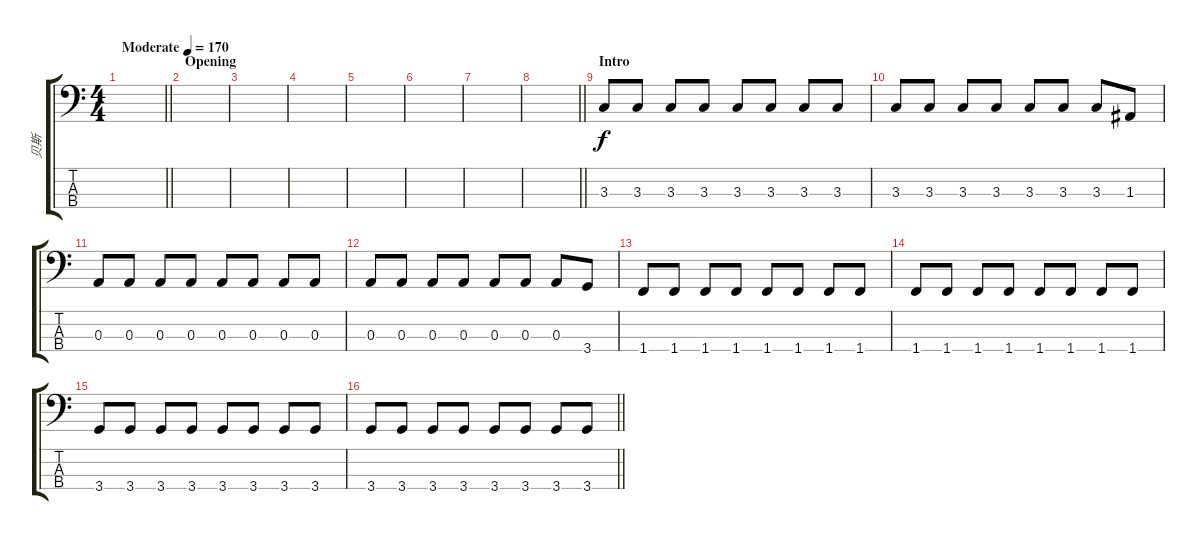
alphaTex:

\track ("贝斯" "贝斯") {instrument electricbassfinger}
\staff {score tabs}
\tuning (G2 D2 A1 E1) {hide}
\ts (4 4)
\tempo (170 "Moderate")
\clef f4
\barLineRight lightlight
\ks c
|
\section ("" "Opening")
|
|
|
|
|
|
\barLineRight lightlight
|
\section ("" "Intro")
3.3.8 3.3.8 3.3.8 3.3.8 3.3.8 3.3.8 3.3.8 3.3.8 |
3.3.8 3.3.8 3.3.8 3.3.8 3.3.8 3.3.8 3.3.8 1.3.8 |
0.3.8 0.3.8 0.3.8 0.3.8 0.3.8 0.3.8 0.3.8 0.3.8 |
0.3.8 0.3.8 0.3.8 0.3.8 0.3.8 0.3.8 0.3.8 3.4.8 |
1.4.8 1.4.8 1.4.8 1.4.8 1.4.8 1.4.8 1.4.8 1.4.8 |
1.4.8 1.4.8 1.4.8 1.4.8 1.4.8 1.4.8 1.4.8 1.4.8 |
3.4.8 3.4.8 3.4.8 3.4.8 3.4.8 3.4.8 3.4.8 3.4.8 |
\barLineRight lightlight
3.4.8 3.4.8 3.4.8 3.4.8 3.4.8 3.4.8 3.4.8 3.4.8
